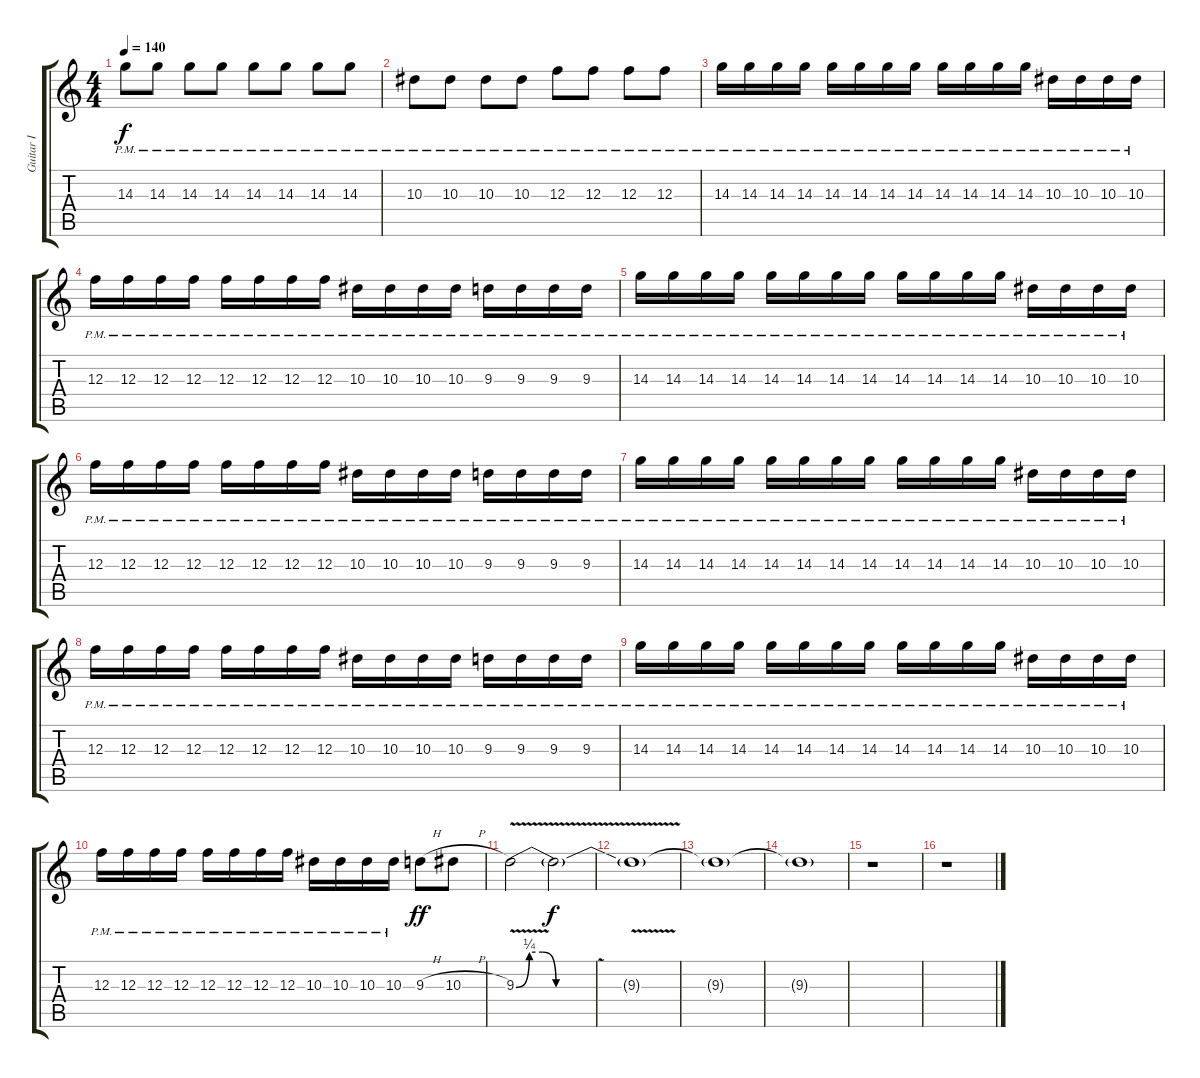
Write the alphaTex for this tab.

\track ("Guitar I" "Guitar I") {instrument distortionguitar}
\staff {score tabs}
\tuning (D4 A3 F3 C3 G2 C2) {hide}
\ts (4 4)
\tempo 140
\clef g2
\ks c
14.3{pm}.8{dy f} 14.3{pm}.8 14.3{pm}.8 14.3{pm}.8 14.3{pm}.8 14.3{pm}.8 14.3{pm}.8 14.3{pm}.8 |
10.3{pm}.8 10.3{pm}.8 10.3{pm}.8 10.3{pm}.8 12.3{pm}.8 12.3{pm}.8 12.3{pm}.8 12.3{pm}.8 |
14.3{pm}.16 14.3{pm}.16 14.3{pm}.16 14.3{pm}.16 14.3{pm}.16 14.3{pm}.16 14.3{pm}.16 14.3{pm}.16 14.3{pm}.16 14.3{pm}.16 14.3{pm}.16 14.3{pm}.16 10.3{pm}.16 10.3{pm}.16 10.3{pm}.16 10.3{pm}.16 |
12.3{pm}.16 12.3{pm}.16 12.3{pm}.16 12.3{pm}.16 12.3{pm}.16 12.3{pm}.16 12.3{pm}.16 12.3{pm}.16 10.3{pm}.16 10.3{pm}.16 10.3{pm}.16 10.3{pm}.16 9.3{pm}.16 9.3{pm}.16 9.3{pm}.16 9.3{pm}.16 |
14.3{pm}.16 14.3{pm}.16 14.3{pm}.16 14.3{pm}.16 14.3{pm}.16 14.3{pm}.16 14.3{pm}.16 14.3{pm}.16 14.3{pm}.16 14.3{pm}.16 14.3{pm}.16 14.3{pm}.16 10.3{pm}.16 10.3{pm}.16 10.3{pm}.16 10.3{pm}.16 |
12.3{pm}.16 12.3{pm}.16 12.3{pm}.16 12.3{pm}.16 12.3{pm}.16 12.3{pm}.16 12.3{pm}.16 12.3{pm}.16 10.3{pm}.16 10.3{pm}.16 10.3{pm}.16 10.3{pm}.16 9.3{pm}.16 9.3{pm}.16 9.3{pm}.16 9.3{pm}.16 |
14.3{pm}.16 14.3{pm}.16 14.3{pm}.16 14.3{pm}.16 14.3{pm}.16 14.3{pm}.16 14.3{pm}.16 14.3{pm}.16 14.3{pm}.16 14.3{pm}.16 14.3{pm}.16 14.3{pm}.16 10.3{pm}.16 10.3{pm}.16 10.3{pm}.16 10.3{pm}.16 |
12.3{pm}.16 12.3{pm}.16 12.3{pm}.16 12.3{pm}.16 12.3{pm}.16 12.3{pm}.16 12.3{pm}.16 12.3{pm}.16 10.3{pm}.16 10.3{pm}.16 10.3{pm}.16 10.3{pm}.16 9.3{pm}.16 9.3{pm}.16 9.3{pm}.16 9.3{pm}.16 |
14.3{pm}.16 14.3{pm}.16 14.3{pm}.16 14.3{pm}.16 14.3{pm}.16 14.3{pm}.16 14.3{pm}.16 14.3{pm}.16 14.3{pm}.16 14.3{pm}.16 14.3{pm}.16 14.3{pm}.16 10.3{pm}.16 10.3{pm}.16 10.3{pm}.16 10.3{pm}.16 |
12.3{pm}.16 12.3{pm}.16 12.3{pm}.16 12.3{pm}.16 12.3{pm}.16 12.3{pm}.16 12.3{pm}.16 12.3{pm}.16 10.3{pm}.16 10.3{pm}.16 10.3{pm}.16 10.3{pm}.16 9.3{h}.8{dy ff} 10.3{h}.8 |
9.3{be (custom 0 0 10 1 20 1 30 0 60 0) v}.2 9.3{v t}.2{dy f} |
9.3{t}.1 |
9.3{t}.1 |
9.3{t}.1{volume 0} |
r.1 |
r.1
